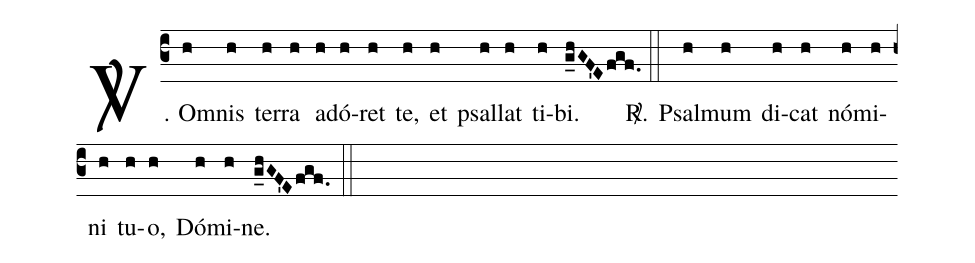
%%
(c3)
<sp>V/</sp>. {O}m(h)nis(h) ter(h)ra(h) ad(h)ó(h)ret(h) te,(h) et(h) psal(h)lat(h) ti(h)bi.(g_hGF'Efgf.) <sp>R/</sp>.(::)
Psal(h)mum(h) di(h)cat(h) nó(h)mi(h)ni(h) tu(h)o,(h) Dó(h)mi(h)ne.(g_hGF'Efgf.) (::)
